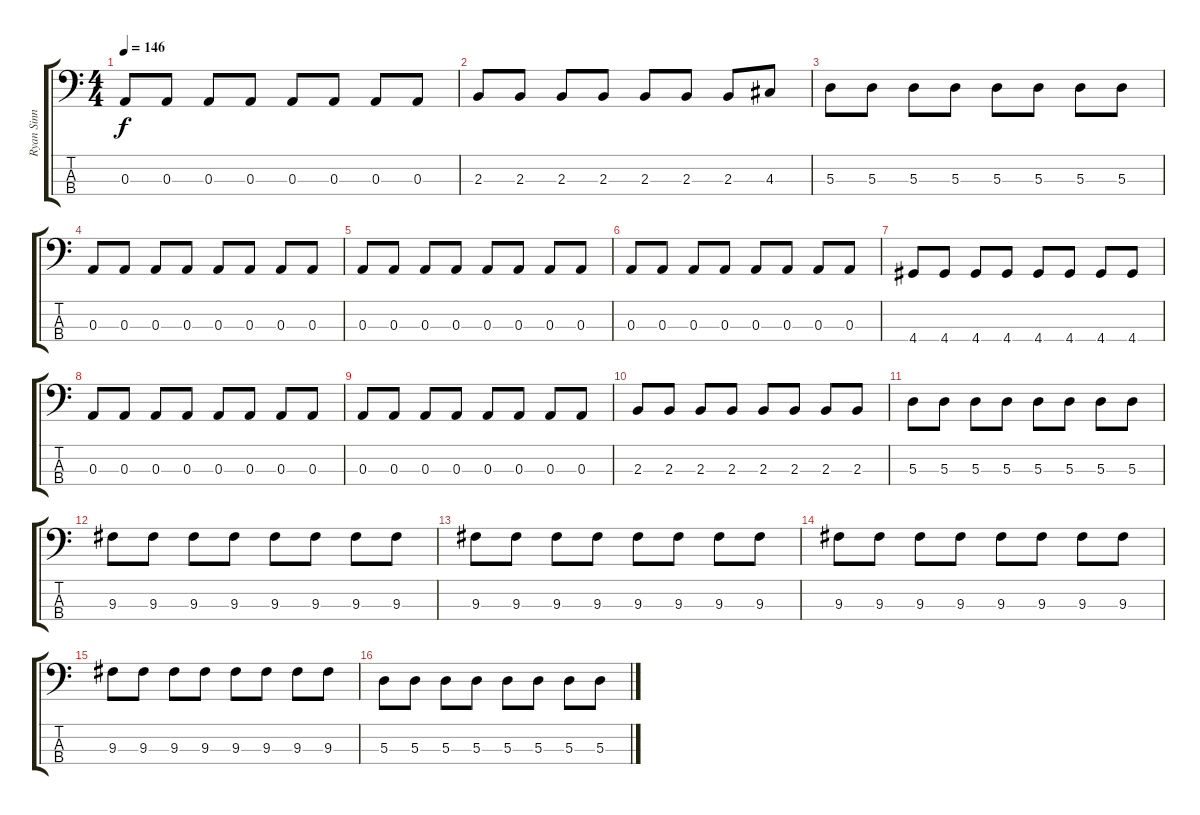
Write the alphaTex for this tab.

\track ("Ryan Sinn" "Ryan Sinn") {instrument electricbassfinger}
\staff {score tabs}
\tuning (G2 D2 A1 E1) {hide}
\ts (4 4)
\tempo 146
\clef f4
\ks c
0.3.8{dy f} 0.3.8 0.3.8 0.3.8 0.3.8 0.3.8 0.3.8 0.3.8 |
2.3.8 2.3.8 2.3.8 2.3.8 2.3.8 2.3.8 2.3.8 4.3.8 |
5.3.8 5.3.8 5.3.8 5.3.8 5.3.8 5.3.8 5.3.8 5.3.8 |
0.3.8 0.3.8 0.3.8 0.3.8 0.3.8 0.3.8 0.3.8 0.3.8 |
0.3.8 0.3.8 0.3.8 0.3.8 0.3.8 0.3.8 0.3.8 0.3.8 |
0.3.8 0.3.8 0.3.8 0.3.8 0.3.8 0.3.8 0.3.8 0.3.8 |
4.4.8 4.4.8 4.4.8 4.4.8 4.4.8 4.4.8 4.4.8 4.4.8 |
0.3.8 0.3.8 0.3.8 0.3.8 0.3.8 0.3.8 0.3.8 0.3.8 |
0.3.8 0.3.8 0.3.8 0.3.8 0.3.8 0.3.8 0.3.8 0.3.8 |
2.3.8 2.3.8 2.3.8 2.3.8 2.3.8 2.3.8 2.3.8 2.3.8 |
5.3.8 5.3.8 5.3.8 5.3.8 5.3.8 5.3.8 5.3.8 5.3.8 |
9.3.8 9.3.8 9.3.8 9.3.8 9.3.8 9.3.8 9.3.8 9.3.8 |
9.3.8 9.3.8 9.3.8 9.3.8 9.3.8 9.3.8 9.3.8 9.3.8 |
9.3.8 9.3.8 9.3.8 9.3.8 9.3.8 9.3.8 9.3.8 9.3.8 |
9.3.8 9.3.8 9.3.8 9.3.8 9.3.8 9.3.8 9.3.8 9.3.8 |
5.3.8 5.3.8 5.3.8 5.3.8 5.3.8 5.3.8 5.3.8 5.3.8
